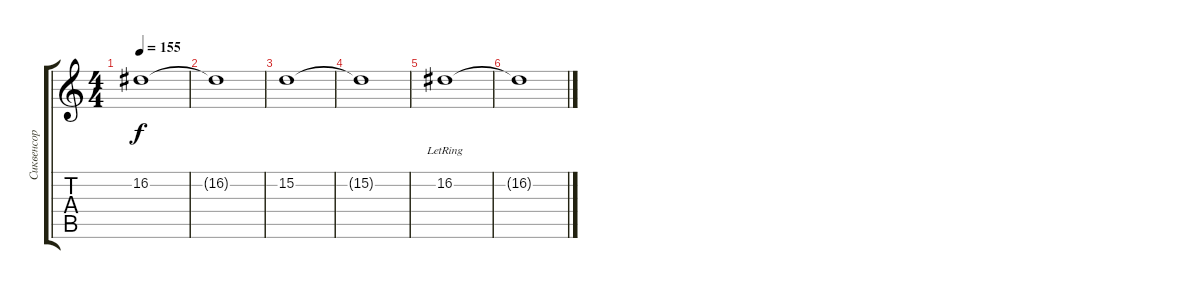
\track ("Сиквенсор" "Сиквенсор") {instrument stringensemble1}
\staff {score tabs}
\tuning (E4 B3 G3 D3 A2 E2) {hide}
\ts (4 4)
\tempo 155
\clef g2
\ks c
16.2.1{dy f} |
16.2{t}.1 |
15.2.1 |
15.2{t}.1 |
16.2{lr}.1 |
16.2{t}.1
